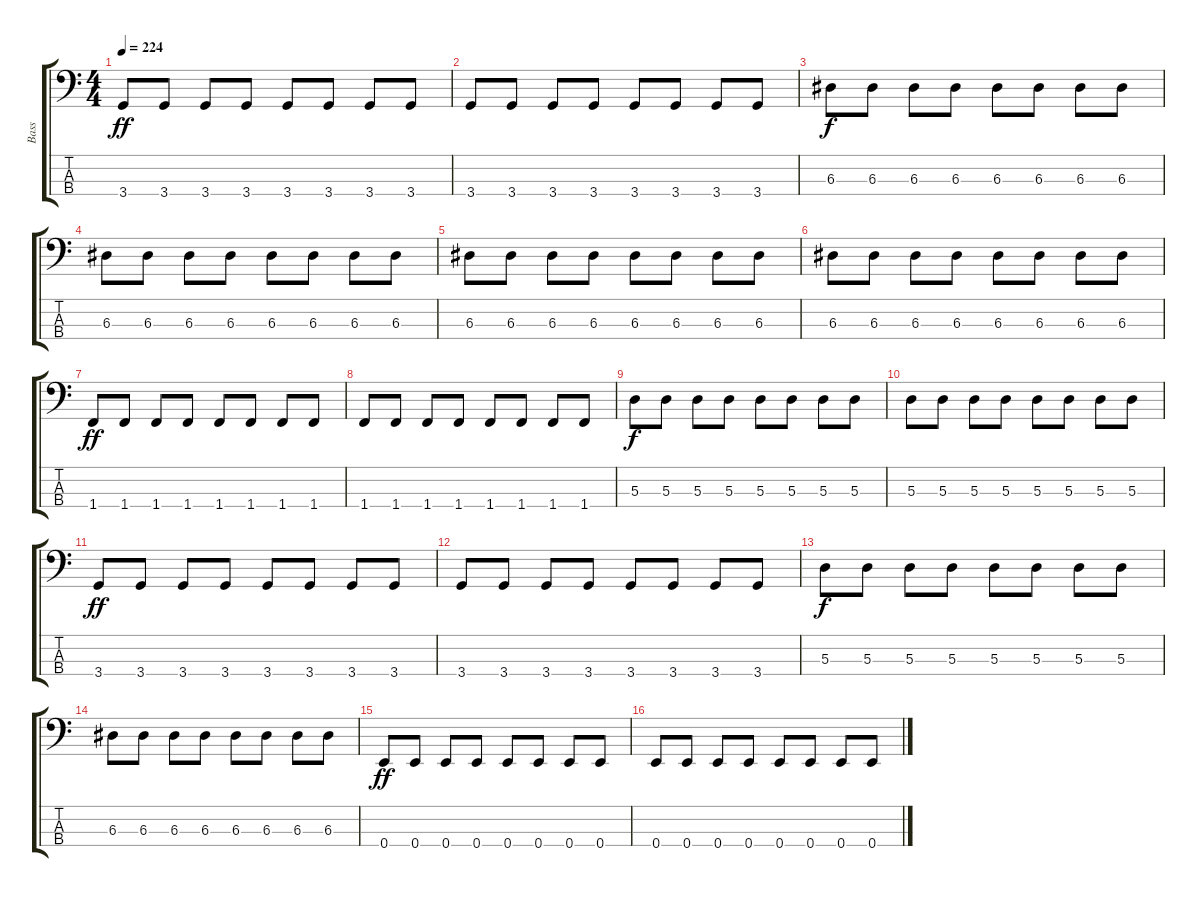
\track ("Bass" "Bass") {instrument electricbasspick}
\staff {score tabs}
\tuning (G2 D2 A1 E1) {hide}
\ts (4 4)
\tempo 224
\clef f4
\ks c
3.4.8{dy ff} 3.4.8 3.4.8 3.4.8 3.4.8 3.4.8 3.4.8 3.4.8 |
3.4.8 3.4.8 3.4.8 3.4.8 3.4.8 3.4.8 3.4.8 3.4.8 |
6.3.8{dy f} 6.3.8 6.3.8 6.3.8 6.3.8 6.3.8 6.3.8 6.3.8 |
6.3.8 6.3.8 6.3.8 6.3.8 6.3.8 6.3.8 6.3.8 6.3.8 |
6.3.8 6.3.8 6.3.8 6.3.8 6.3.8 6.3.8 6.3.8 6.3.8 |
6.3.8 6.3.8 6.3.8 6.3.8 6.3.8 6.3.8 6.3.8 6.3.8 |
1.4.8{dy ff} 1.4.8 1.4.8 1.4.8 1.4.8 1.4.8 1.4.8 1.4.8 |
1.4.8 1.4.8 1.4.8 1.4.8 1.4.8 1.4.8 1.4.8 1.4.8 |
5.3.8{dy f} 5.3.8 5.3.8 5.3.8 5.3.8 5.3.8 5.3.8 5.3.8 |
5.3.8 5.3.8 5.3.8 5.3.8 5.3.8 5.3.8 5.3.8 5.3.8 |
3.4.8{dy ff} 3.4.8 3.4.8 3.4.8 3.4.8 3.4.8 3.4.8 3.4.8 |
3.4.8 3.4.8 3.4.8 3.4.8 3.4.8 3.4.8 3.4.8 3.4.8 |
5.3.8{dy f} 5.3.8 5.3.8 5.3.8 5.3.8 5.3.8 5.3.8 5.3.8 |
6.3.8 6.3.8 6.3.8 6.3.8 6.3.8 6.3.8 6.3.8 6.3.8 |
0.4.8{dy ff} 0.4.8 0.4.8 0.4.8 0.4.8 0.4.8 0.4.8 0.4.8 |
0.4.8 0.4.8 0.4.8 0.4.8 0.4.8 0.4.8 0.4.8 0.4.8
